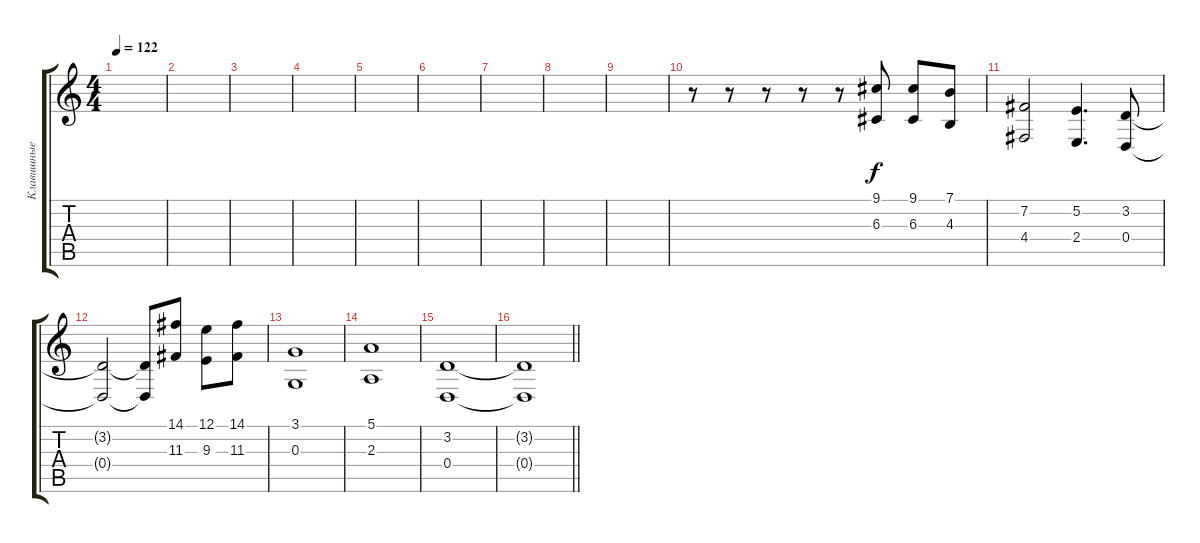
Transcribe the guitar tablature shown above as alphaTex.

\track ("Клавишные" "Клавишные") {instrument tremolostrings}
\staff {score tabs}
\tuning (E4 B3 G3 D3 A2 E2) {hide}
\ts (4 4)
\section ("" "")
\tempo 122
\clef g2
\ks c
|
|
|
|
|
|
|
|
|
r.8 r.8 r.8 r.8 r.8 (9.1 6.3).8 (9.1 6.3).8 (7.1 4.3).8 |
(7.2 4.4).2 (5.2 2.4).4{d} (3.2 0.4).8 |
(3.2{t} 0.4{t}).2 (3.2{t} 0.4{t}).8 (14.1 11.3).8 (12.1 9.3).8 (14.1 11.3).8 |
(3.1 0.3).1 |
(5.1 2.3).1 |
(3.2 0.4).1 |
\barLineRight lightlight
(3.2{t} 0.4{t}).1
